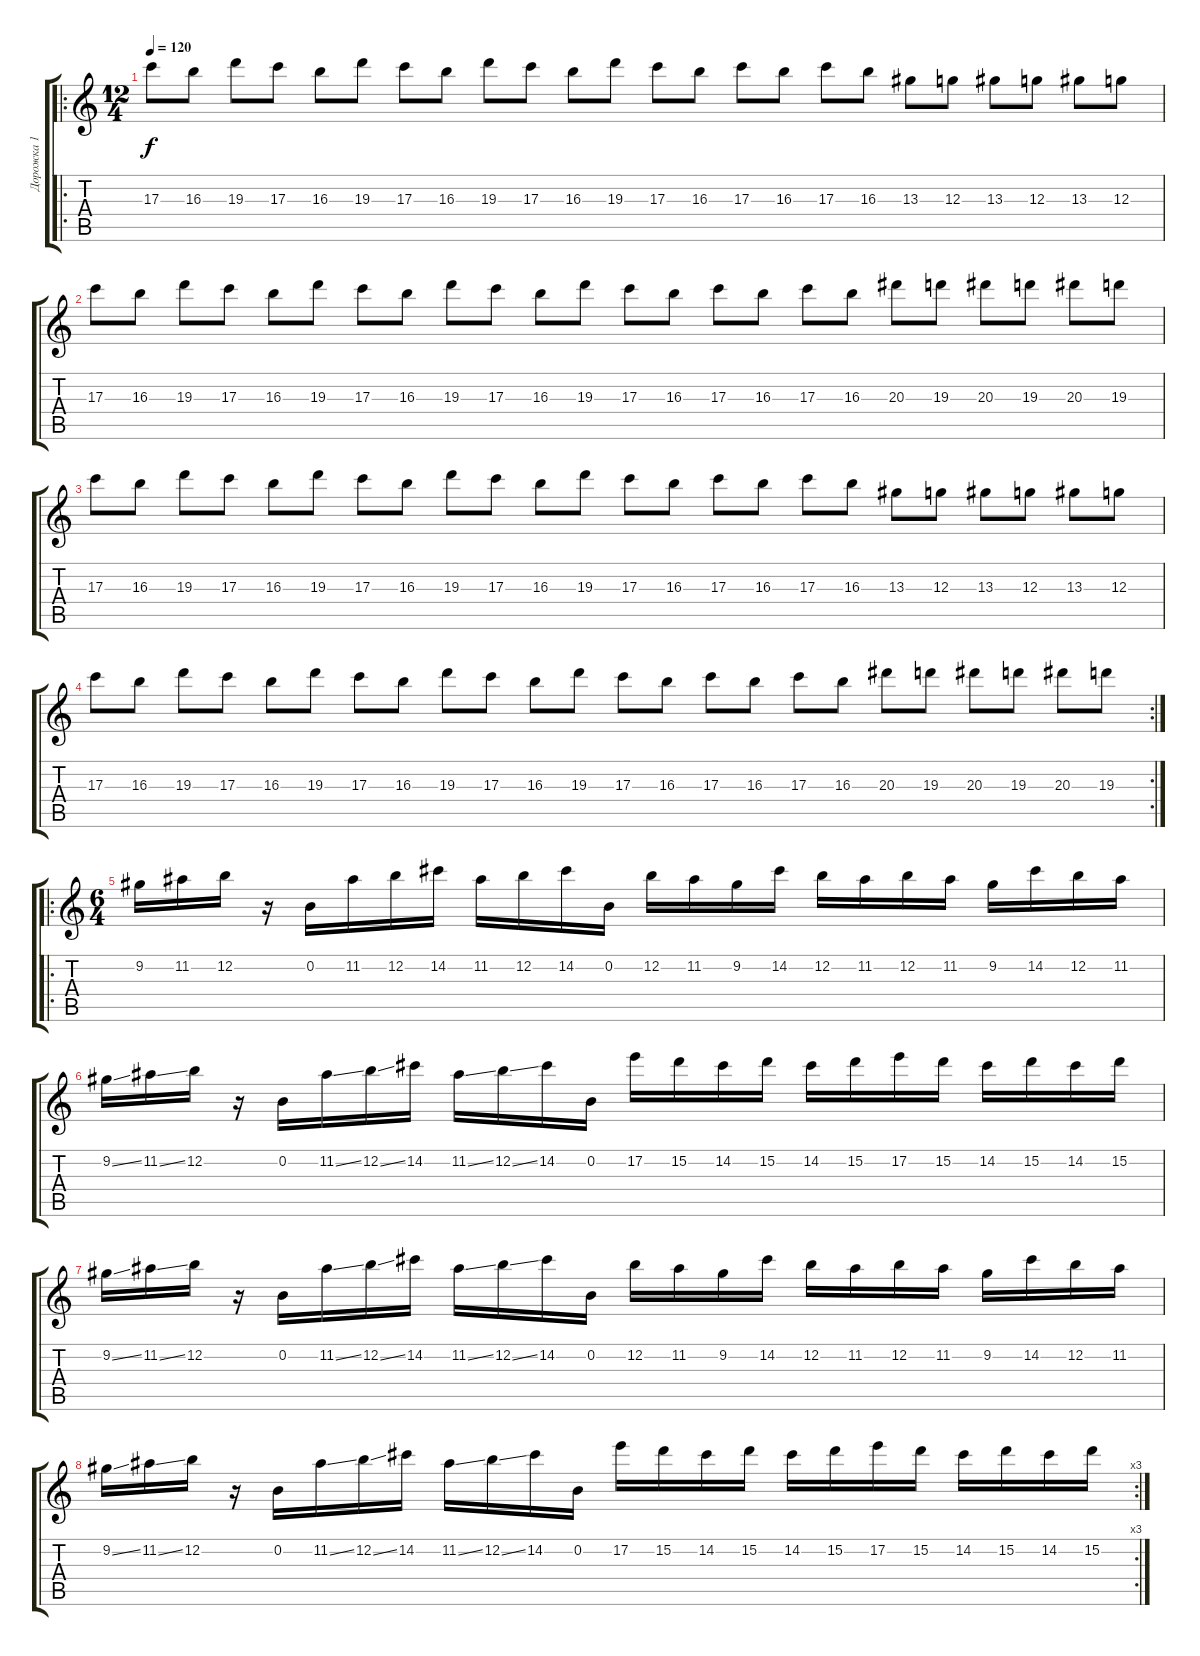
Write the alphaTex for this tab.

\track ("Дорожка 1" "Дорожка 1") {instrument overdrivenguitar}
\staff {score tabs}
\tuning (E4 B3 G3 D3 A2 E2) {hide}
\ro
\ts (12 4)
\tempo 120
\clef g2
\ks c
17.3.8{dy f} 16.3.8 19.3.8 17.3.8 16.3.8 19.3.8 17.3.8 16.3.8 19.3.8 17.3.8 16.3.8 19.3.8 17.3.8 16.3.8 17.3.8 16.3.8 17.3.8 16.3.8 13.3.8 12.3.8 13.3.8 12.3.8 13.3.8 12.3.8 |
17.3.8 16.3.8 19.3.8 17.3.8 16.3.8 19.3.8 17.3.8 16.3.8 19.3.8 17.3.8 16.3.8 19.3.8 17.3.8 16.3.8 17.3.8 16.3.8 17.3.8 16.3.8 20.3.8 19.3.8 20.3.8 19.3.8 20.3.8 19.3.8 |
17.3.8 16.3.8 19.3.8 17.3.8 16.3.8 19.3.8 17.3.8 16.3.8 19.3.8 17.3.8 16.3.8 19.3.8 17.3.8 16.3.8 17.3.8 16.3.8 17.3.8 16.3.8 13.3.8 12.3.8 13.3.8 12.3.8 13.3.8 12.3.8 |
\rc 2
17.3.8 16.3.8 19.3.8 17.3.8 16.3.8 19.3.8 17.3.8 16.3.8 19.3.8 17.3.8 16.3.8 19.3.8 17.3.8 16.3.8 17.3.8 16.3.8 17.3.8 16.3.8 20.3.8 19.3.8 20.3.8 19.3.8 20.3.8 19.3.8 |
\ro
\ts (6 4)
9.2.16 11.2.16 12.2.16 r.16 0.2.16 11.2.16 12.2.16 14.2.16 11.2.16 12.2.16 14.2.16 0.2.16 12.2.16 11.2.16 9.2.16 14.2.16 12.2.16 11.2.16 12.2.16 11.2.16 9.2.16 14.2.16 12.2.16 11.2.16 |
9.2{ss}.16 11.2{ss}.16 12.2.16 r.16 0.2.16 11.2{ss}.16 12.2{ss}.16 14.2.16 11.2{ss}.16 12.2{ss}.16 14.2.16 0.2.16 17.2.16 15.2.16 14.2.16 15.2.16 14.2.16 15.2.16 17.2.16 15.2.16 14.2.16 15.2.16 14.2.16 15.2.16 |
9.2{ss}.16 11.2{ss}.16 12.2.16 r.16 0.2.16 11.2{ss}.16 12.2{ss}.16 14.2.16 11.2{ss}.16 12.2{ss}.16 14.2.16 0.2.16 12.2.16 11.2.16 9.2.16 14.2.16 12.2.16 11.2.16 12.2.16 11.2.16 9.2.16 14.2.16 12.2.16 11.2.16 |
\rc 3
9.2{ss}.16 11.2{ss}.16 12.2.16 r.16 0.2.16 11.2{ss}.16 12.2{ss}.16 14.2.16 11.2{ss}.16 12.2{ss}.16 14.2.16 0.2.16 17.2.16 15.2.16 14.2.16 15.2.16 14.2.16 15.2.16 17.2.16 15.2.16 14.2.16 15.2.16 14.2.16 15.2.16
